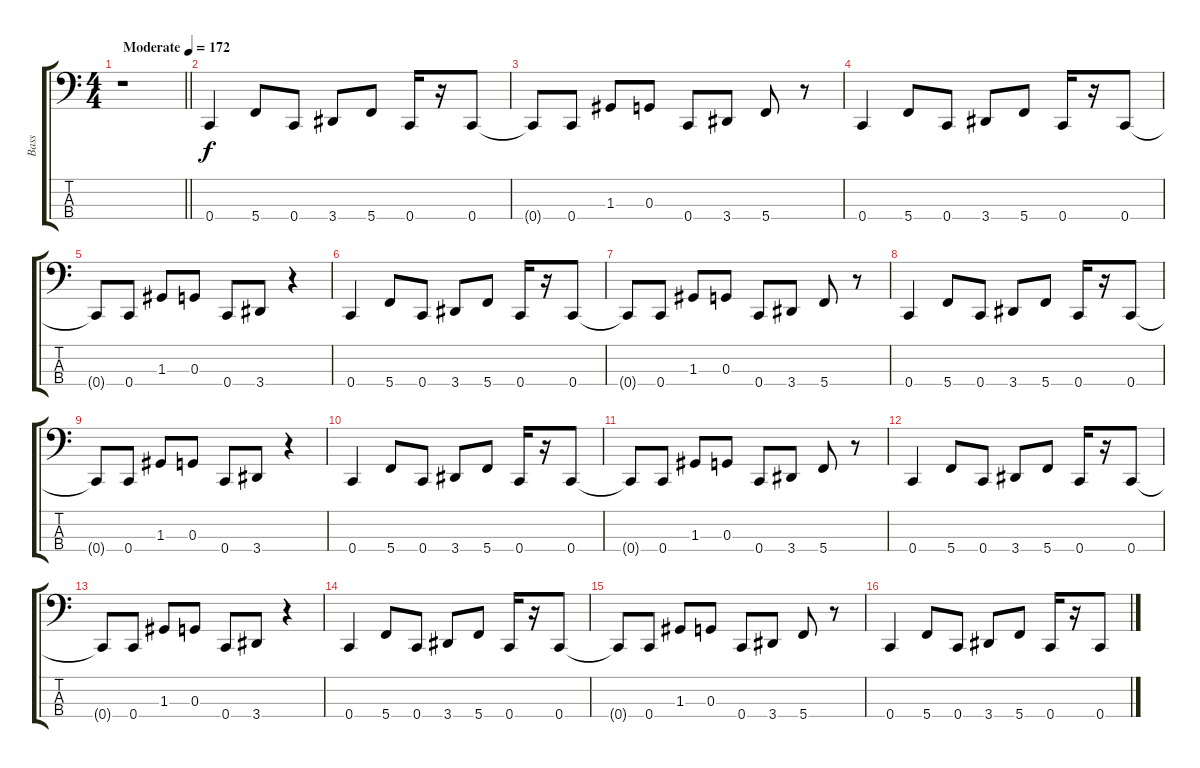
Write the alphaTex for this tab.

\track ("Bass" "Bass") {instrument electricbasspick}
\staff {score tabs}
\tuning (F2 C2 G1 C1) {hide}
\ts (4 4)
\tempo (172 "Moderate")
\clef f4
\barLineRight lightlight
\ks c
r.1{dy f instrument electricbasspick} |
\section ("" " ")
0.4.4 5.4.8 0.4.8 3.4.8 5.4.8 0.4.16 r.16 0.4.8 |
0.4{t}.8 0.4.8 1.3.8 0.3.8 0.4.8 3.4.8 5.4.8 r.8 |
0.4.4 5.4.8 0.4.8 3.4.8 5.4.8 0.4.16 r.16 0.4.8 |
0.4{t}.8 0.4.8 1.3.8 0.3.8 0.4.8 3.4.8 r.4 |
0.4.4 5.4.8 0.4.8 3.4.8 5.4.8 0.4.16 r.16 0.4.8 |
0.4{t}.8 0.4.8 1.3.8 0.3.8 0.4.8 3.4.8 5.4.8 r.8 |
0.4.4 5.4.8 0.4.8 3.4.8 5.4.8 0.4.16 r.16 0.4.8 |
0.4{t}.8 0.4.8 1.3.8 0.3.8 0.4.8 3.4.8 r.4 |
0.4.4 5.4.8 0.4.8 3.4.8 5.4.8 0.4.16 r.16 0.4.8 |
0.4{t}.8 0.4.8 1.3.8 0.3.8 0.4.8 3.4.8 5.4.8 r.8 |
0.4.4 5.4.8 0.4.8 3.4.8 5.4.8 0.4.16 r.16 0.4.8 |
0.4{t}.8 0.4.8 1.3.8 0.3.8 0.4.8 3.4.8 r.4 |
0.4.4 5.4.8 0.4.8 3.4.8 5.4.8 0.4.16 r.16 0.4.8 |
0.4{t}.8 0.4.8 1.3.8 0.3.8 0.4.8 3.4.8 5.4.8 r.8 |
0.4.4 5.4.8 0.4.8 3.4.8 5.4.8 0.4.16 r.16 0.4.8
